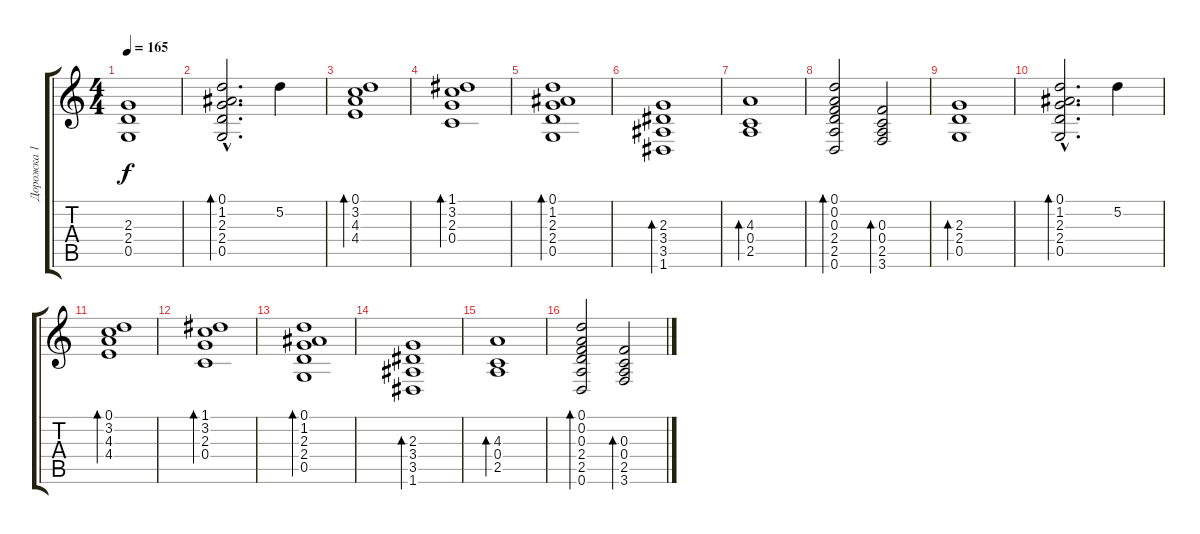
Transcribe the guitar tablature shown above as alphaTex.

\track ("Дорожка 1" "Дорожка 1") {instrument acousticguitarnylon}
\staff {score tabs}
\tuning (D4 A3 F3 C3 G2 D2) {hide}
\ts (4 4)
\tempo 165
\clef g2
\ks c
(2.3 2.4 0.5).1{dy f} |
(0.1{hac} 1.2{hac} 2.3{hac} 2.4{hac} 0.5{hac}).2{d bd 60} 5.2.4 |
(0.1 3.2 4.3 4.4).1{bd 60} |
(1.1 3.2 2.3 0.4).1{bd 60} |
(0.1 1.2 2.3 2.4 0.5).1{bd 60} |
(2.3 3.4 3.5 1.6).1{bd 60} |
(4.3 0.4 2.5).1{bd 60} |
(0.1 0.2 0.3 2.4 2.5 0.6).2{bd 60} (0.3 0.4 2.5 3.6).2{bd 60} |
(2.3 2.4 0.5).1{bd 60} |
(0.1{hac} 1.2{hac} 2.3{hac} 2.4{hac} 0.5{hac}).2{d bd 60} 5.2.4 |
(0.1 3.2 4.3 4.4).1{bd 60} |
(1.1 3.2 2.3 0.4).1{bd 60} |
(0.1 1.2 2.3 2.4 0.5).1{bd 60} |
(2.3 3.4 3.5 1.6).1{bd 60} |
(4.3 0.4 2.5).1{bd 60} |
(0.1 0.2 0.3 2.4 2.5 0.6).2{bd 60} (0.3 0.4 2.5 3.6).2{bd 60}
